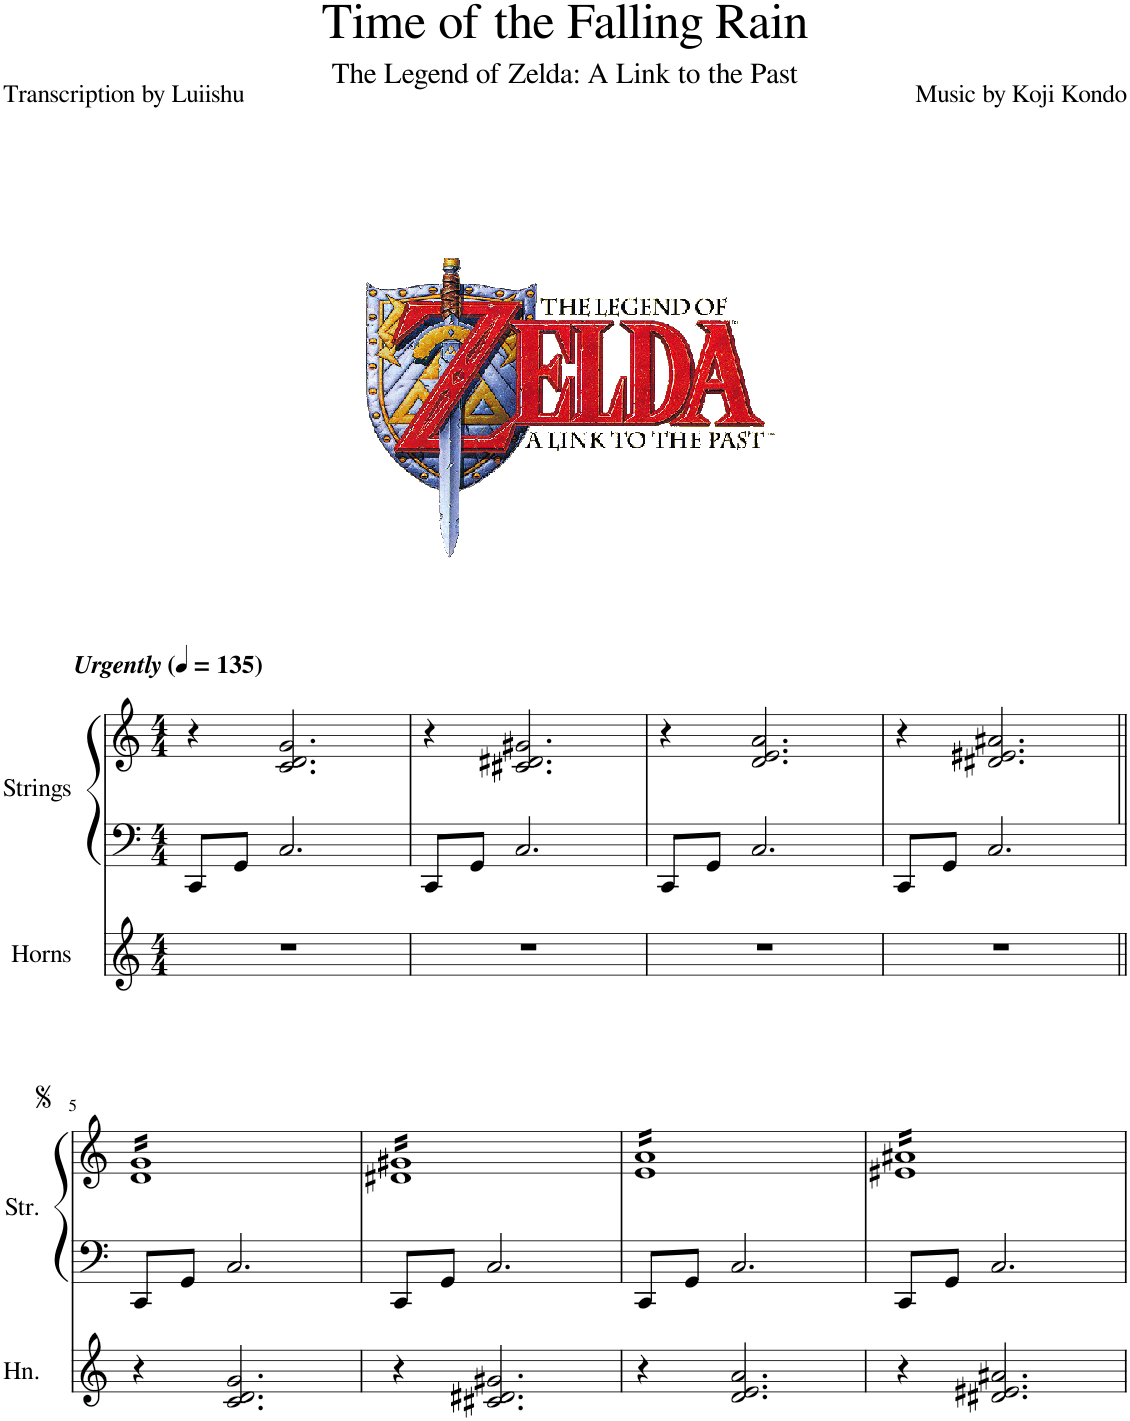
**kern	**kern	**kern
*part2	*part1	*part1
*staff3	*staff2	*staff1
*I"Horns	*I"Strings	*
*I'Hn.	*I'Str.	*
*clefG2	*clefF4	*clefG2
*Trd7c12	*	*
*k[]	*k[]	*k[]
*M4/4	*M4/4	*M4/4
*MM135	*MM135	*MM135
=1	=1	=1
!	!	!LO:TX:a:Bi:t=Urgently
1r	8CC/L	4r
.	8GG/J	.
.	2.C/	2.c/ 2.d/ 2.g/
=2	=2	=2
1r	8CC/L	4r
.	8GG/J	.
.	2.C/	2.c#X/ 2.d#X/ 2.g#X/
=3	=3	=3
1r	8CC/L	4r
.	8GG/J	.
.	2.C/	2.d/ 2.e/ 2.a/
=4	=4	=4
1r	8CC/L	4r
.	8GG/J	.
.	2.C/	2.d#X/ 2.e#X/ 2.a#X/
!!LO:LB:g=z
=5||	=5||	=5||
*	*	*tremolo
4r	8CC/L	16d 16gLL
.	.	16d 16g
.	8GG/J	16d 16g
.	.	16d 16g
2.c/ 2.d/ 2.g/	2.C/	16d 16g
.	.	16d 16g
.	.	16d 16g
.	.	16d 16g
.	.	16d 16g
.	.	16d 16g
.	.	16d 16g
.	.	16d 16g
.	.	16d 16g
.	.	16d 16g
.	.	16d 16g
.	.	16d 16gJJ
=6	=6	=6
4r	8CC/L	16d#X 16g#XLL
.	.	16d#X 16g#X
.	8GG/J	16d#X 16g#X
.	.	16d#X 16g#X
2.c#X/ 2.d#X/ 2.g#X/	2.C/	16d#X 16g#X
.	.	16d#X 16g#X
.	.	16d#X 16g#X
.	.	16d#X 16g#X
.	.	16d#X 16g#X
.	.	16d#X 16g#X
.	.	16d#X 16g#X
.	.	16d#X 16g#X
.	.	16d#X 16g#X
.	.	16d#X 16g#X
.	.	16d#X 16g#X
.	.	16d#X 16g#XJJ
=7	=7	=7
4r	8CC/L	16e 16aLL
.	.	16e 16a
.	8GG/J	16e 16a
.	.	16e 16a
2.d/ 2.e/ 2.a/	2.C/	16e 16a
.	.	16e 16a
.	.	16e 16a
.	.	16e 16a
.	.	16e 16a
.	.	16e 16a
.	.	16e 16a
.	.	16e 16a
.	.	16e 16a
.	.	16e 16a
.	.	16e 16a
.	.	16e 16aJJ
=8	=8	=8
4r	8CC/L	16e#X 16a#XLL
.	.	16e#X 16a#X
.	8GG/J	16e#X 16a#X
.	.	16e#X 16a#X
2.d#X/ 2.e#X/ 2.a#X/	2.C/	16e#X 16a#X
.	.	16e#X 16a#X
.	.	16e#X 16a#X
.	.	16e#X 16a#X
.	.	16e#X 16a#X
.	.	16e#X 16a#X
.	.	16e#X 16a#X
.	.	16e#X 16a#X
.	.	16e#X 16a#X
.	.	16e#X 16a#X
.	.	16e#X 16a#X
.	.	16e#X 16a#XJJ
*	*	*Xtremolo
=	=	=
*-	*-	*-
